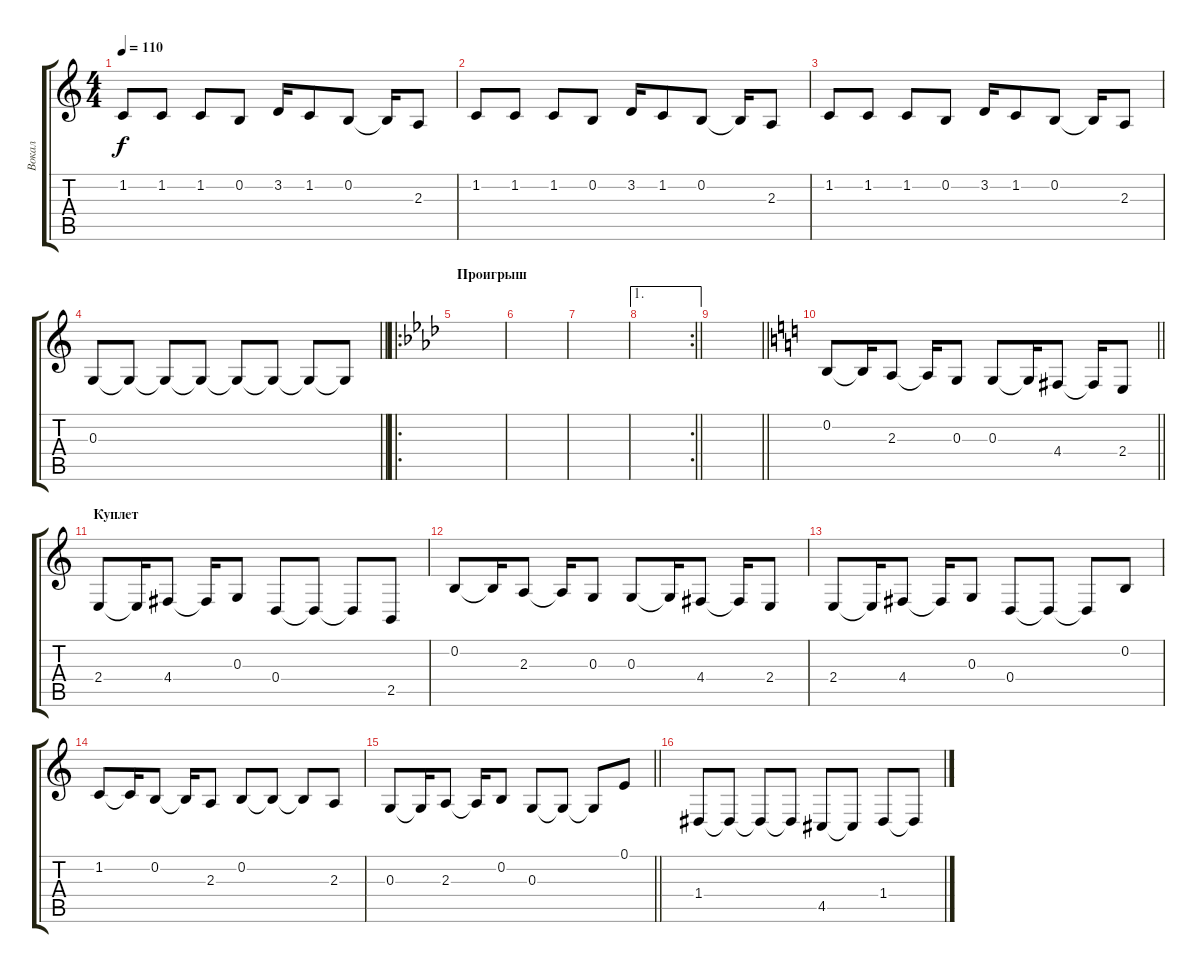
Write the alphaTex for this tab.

\track ("Вокал" "Вокал") {instrument lead3calliope}
\staff {score tabs}
\tuning (E4 B3 G3 D3 A2 E2) {hide}
\ts (4 4)
\tempo 110
\clef g2
\ks c
1.2.8{dy f} 1.2.8 1.2.8 0.2.8 3.2.16 1.2.8 0.2.8 0.2{t}.16 2.3.8 |
1.2.8 1.2.8 1.2.8 0.2.8 3.2.16 1.2.8 0.2.8 0.2{t}.16 2.3.8 |
1.2.8 1.2.8 1.2.8 0.2.8 3.2.16 1.2.8 0.2.8 0.2{t}.16 2.3.8 |
\barLineRight lightlight
0.3.8 0.3{t}.8 0.3{t}.8 0.3{t}.8 0.3{t}.8 0.3{t}.8 0.3{t}.8 0.3{t}.8 |
\ro
\section ("" "Проигрыш")
\ks fminor
|
|
|
\ae 1
\rc 2
\barLineRight lightlight
|
\barLineRight lightlight
|
\barLineRight lightlight
\ks c
0.2.8 0.2{t}.16 2.3.8 2.3{t}.16 0.3.8 0.3.8 0.3{t}.16 4.4.8 4.4{t}.16 2.4.8 |
\section ("" "Куплет")
2.4.8 2.4{t}.16 4.4.8 4.4{t}.16 0.3.8 0.4.8 0.4{t}.8 0.4{t}.8 2.5.8 |
0.2.8 0.2{t}.16 2.3.8 2.3{t}.16 0.3.8 0.3.8 0.3{t}.16 4.4.8 4.4{t}.16 2.4.8 |
2.4.8 2.4{t}.16 4.4.8 4.4{t}.16 0.3.8 0.4.8 0.4{t}.8 0.4{t}.8 0.2.8 |
1.2.8 1.2{t}.16 0.2.8 0.2{t}.16 2.3.8 0.2.8 0.2{t}.8 0.2{t}.8 2.3.8 |
\barLineRight lightlight
0.3.8 0.3{t}.16 2.3.8 2.3{t}.16 0.2.8 0.3.8 0.3{t}.8 0.3{t}.8 0.1.8 |
1.4.8 1.4{t}.8 1.4{t}.8 1.4{t}.8 4.5.8 4.5{t}.8 1.4.8 1.4{t}.8
